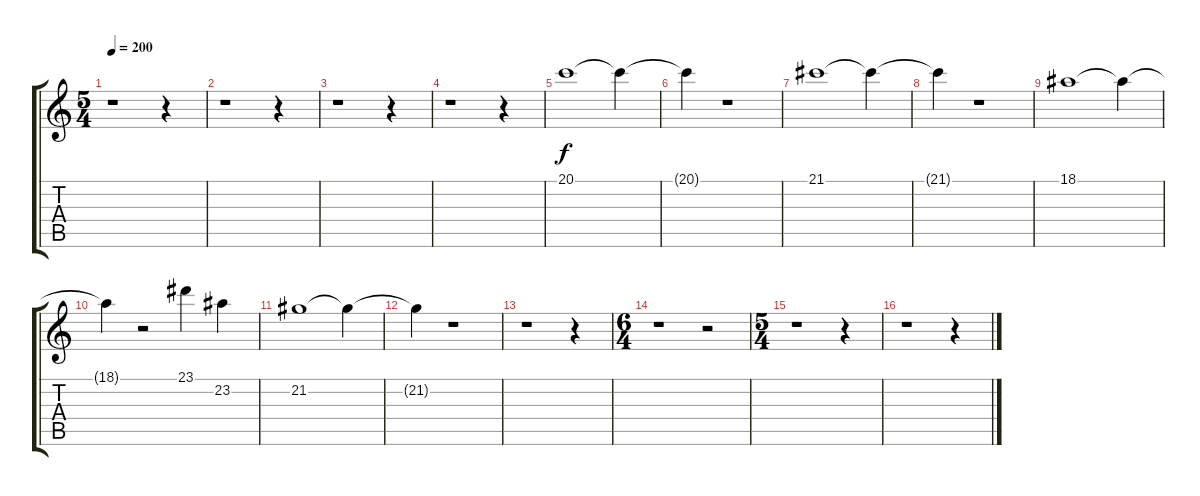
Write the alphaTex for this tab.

\track "" {instrument recorder}
\staff {score tabs}
\tuning (E4 B3 G3 D3 A2 E2) {hide}
\ts (5 4)
\tempo 200
\clef g2
\ks c
r.1{dy f instrument recorder} r.4 |
r.1 r.4 |
r.1 r.4 |
r.1 r.4 |
20.1.1 20.1{t}.4 |
20.1{t}.4 r.1 |
21.1.1 21.1{t}.4 |
21.1{t}.4 r.1 |
18.1.1 18.1{t}.4 |
18.1{t}.4 r.2 23.1.4 23.2.4 |
21.2.1 21.2{t}.4 |
21.2{t}.4 r.1 |
r.1 r.4 |
\ts (6 4)
r.1 r.2 |
\ts (5 4)
r.1 r.4 |
r.1 r.4
